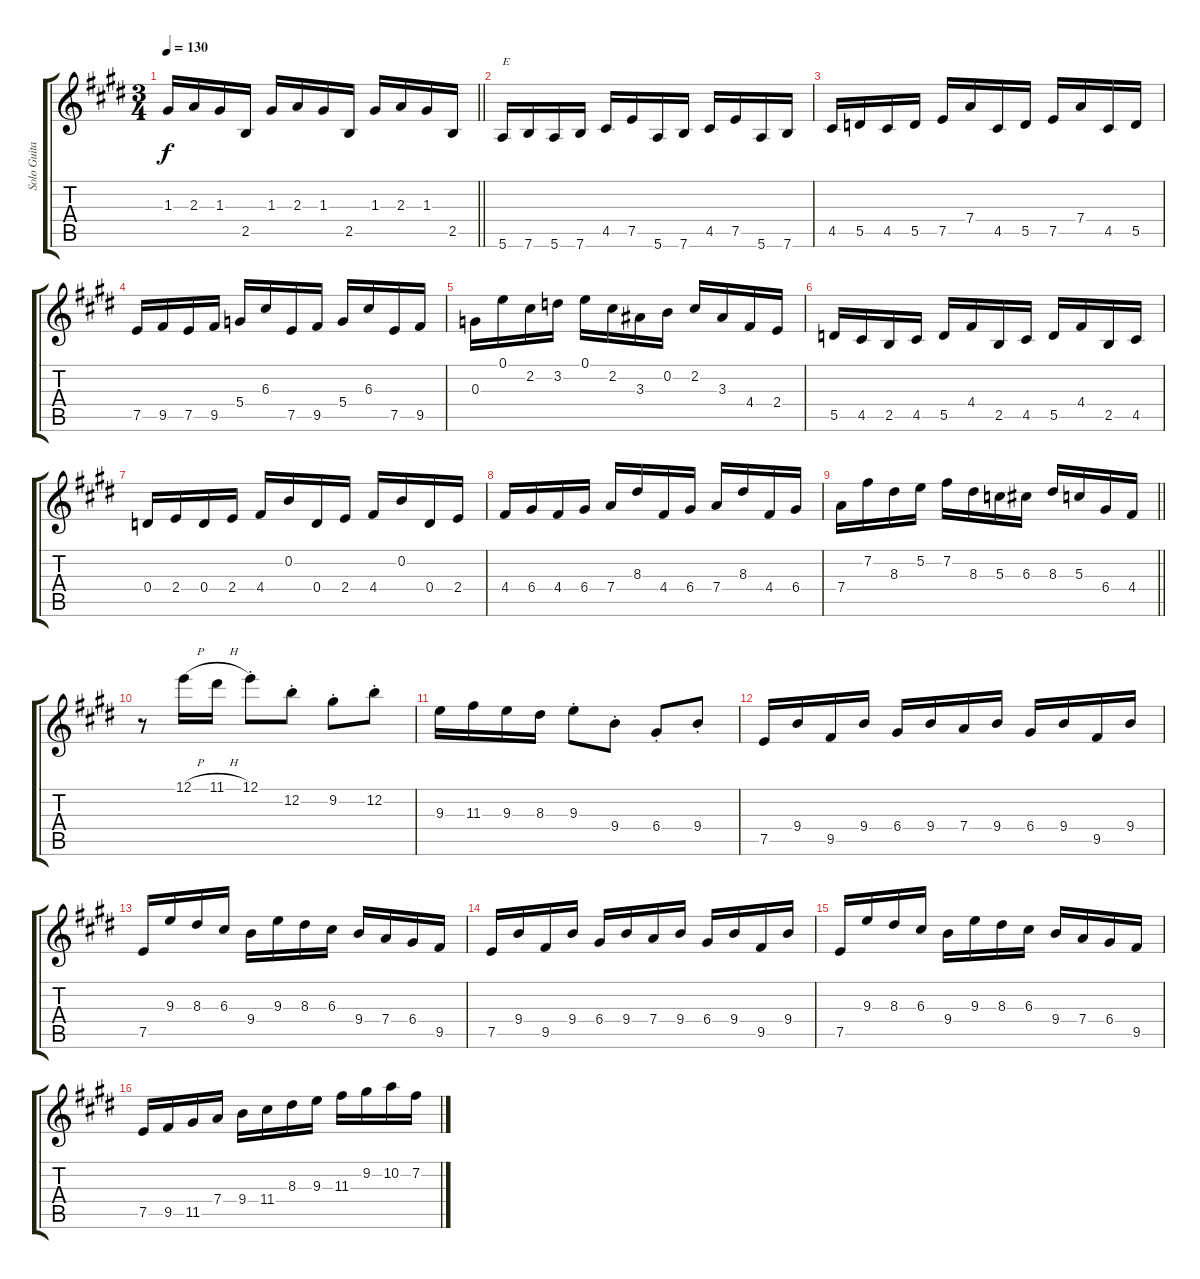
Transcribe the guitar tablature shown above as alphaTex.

\track ("Solo Guitar 1" "Solo Guita") {instrument overdrivenguitar}
\staff {score tabs}
\tuning (E4 B3 G3 D3 A2 E2) {hide}
\ts (3 4)
\tempo 130
\clef g2
\barLineRight lightlight
\ks e
1.3.16{dy f} 2.3.16 1.3.16 2.5.16 1.3.16 2.3.16 1.3.16 2.5.16 1.3.16 2.3.16 1.3.16 2.5.16 |
5.6.16{txt "E"} 7.6.16 5.6.16 7.6.16 4.5.16 7.5.16 5.6.16 7.6.16 4.5.16 7.5.16 5.6.16 7.6.16 |
4.5.16 5.5.16 4.5.16 5.5.16 7.5.16 7.4.16 4.5.16 5.5.16 7.5.16 7.4.16 4.5.16 5.5.16 |
7.5.16 9.5.16 7.5.16 9.5.16 5.4.16 6.3.16 7.5.16 9.5.16 5.4.16 6.3.16 7.5.16 9.5.16 |
0.3.16 0.1.16 2.2.16 3.2.16 0.1.16 2.2.16 3.3.16 0.2.16 2.2.16 3.3.16 4.4.16 2.4.16 |
5.5.16 4.5.16 2.5.16 4.5.16 5.5.16 4.4.16 2.5.16 4.5.16 5.5.16 4.4.16 2.5.16 4.5.16 |
0.4.16 2.4.16 0.4.16 2.4.16 4.4.16 0.2.16 0.4.16 2.4.16 4.4.16 0.2.16 0.4.16 2.4.16 |
4.4.16 6.4.16 4.4.16 6.4.16 7.4.16 8.3.16 4.4.16 6.4.16 7.4.16 8.3.16 4.4.16 6.4.16 |
\barLineRight lightlight
7.4.16 7.2.16 8.3.16 5.2.16 7.2.16 8.3.16 5.3.16 6.3.16 8.3.16 5.3.16 6.4.16 4.4.16 |
r.8 12.1{h}.16 11.1{h}.16 12.1{st}.8 12.2{st}.8 9.2{st}.8 12.2{st}.8 |
9.3.16 11.3.16 9.3.16 8.3.16 9.3{st}.8 9.4{st}.8 6.4{st}.8 9.4{st}.8 |
7.5.16 9.4.16 9.5.16 9.4.16 6.4.16 9.4.16 7.4.16 9.4.16 6.4.16 9.4.16 9.5.16 9.4.16 |
7.5.16 9.3.16 8.3.16 6.3.16 9.4.16 9.3.16 8.3.16 6.3.16 9.4.16 7.4.16 6.4.16 9.5.16 |
7.5.16 9.4.16 9.5.16 9.4.16 6.4.16 9.4.16 7.4.16 9.4.16 6.4.16 9.4.16 9.5.16 9.4.16 |
7.5.16 9.3.16 8.3.16 6.3.16 9.4.16 9.3.16 8.3.16 6.3.16 9.4.16 7.4.16 6.4.16 9.5.16 |
7.5.16 9.5.16 11.5.16 7.4.16 9.4.16 11.4.16 8.3.16 9.3.16 11.3.16 9.2.16 10.2.16 7.2.16
